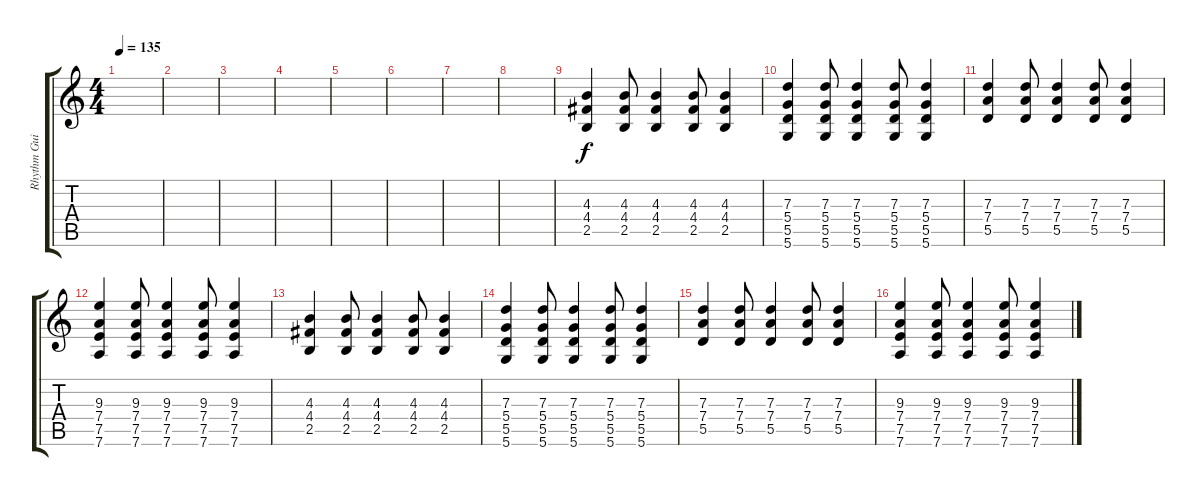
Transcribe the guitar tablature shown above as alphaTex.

\track ("Rhythm Guitar I (ToMi)" "Rhythm Gui") {instrument overdrivenguitar}
\staff {score tabs}
\tuning (E4 B3 G3 D3 A2 D2) {hide}
\ts (4 4)
\tempo 135
\clef g2
\ks c
|
|
|
|
|
|
|
|
(4.3 4.4 2.5).4 (4.3 4.4 2.5).8 (4.3 4.4 2.5).4 (4.3 4.4 2.5).8 (4.3 4.4 2.5).4 |
(7.3 5.4 5.5 5.6).4 (7.3 5.4 5.5 5.6).8 (7.3 5.4 5.5 5.6).4 (7.3 5.4 5.5 5.6).8 (7.3 5.4 5.5 5.6).4 |
(7.3 7.4 5.5).4 (7.3 7.4 5.5).8 (7.3 7.4 5.5).4 (7.3 7.4 5.5).8 (7.3 7.4 5.5).4 |
(9.3 7.4 7.5 7.6).4 (9.3 7.4 7.5 7.6).8 (9.3 7.4 7.5 7.6).4 (9.3 7.4 7.5 7.6).8 (9.3 7.4 7.5 7.6).4 |
(4.3 4.4 2.5).4 (4.3 4.4 2.5).8 (4.3 4.4 2.5).4 (4.3 4.4 2.5).8 (4.3 4.4 2.5).4 |
(7.3 5.4 5.5 5.6).4 (7.3 5.4 5.5 5.6).8 (7.3 5.4 5.5 5.6).4 (7.3 5.4 5.5 5.6).8 (7.3 5.4 5.5 5.6).4 |
(7.3 7.4 5.5).4 (7.3 7.4 5.5).8 (7.3 7.4 5.5).4 (7.3 7.4 5.5).8 (7.3 7.4 5.5).4 |
(9.3 7.4 7.5 7.6).4 (9.3 7.4 7.5 7.6).8 (9.3 7.4 7.5 7.6).4 (9.3 7.4 7.5 7.6).8 (9.3 7.4 7.5 7.6).4
